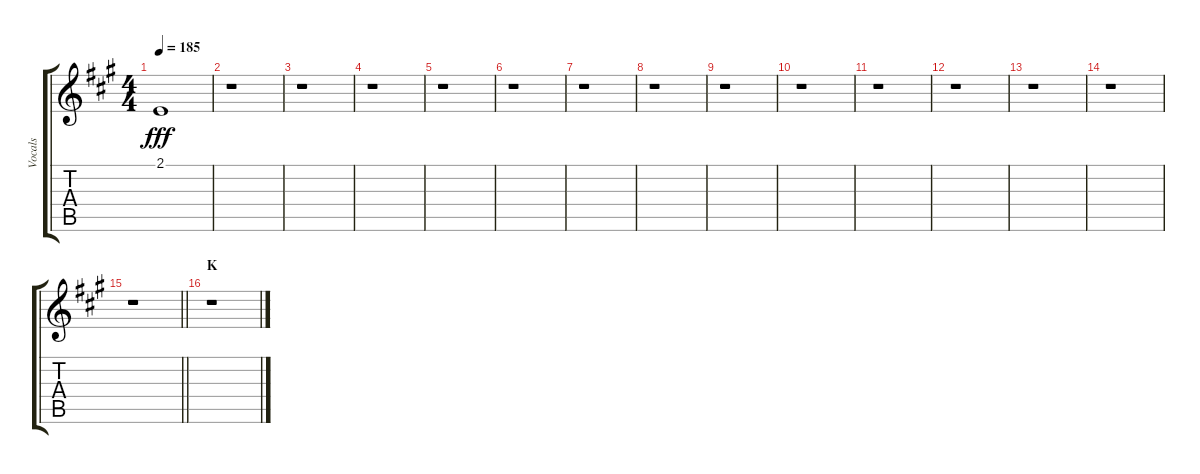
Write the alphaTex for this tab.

\track ("Vocals" "Vocals") {instrument voiceoohs}
\staff {score tabs}
\tuning (D4 A3 F3 C3 G2 D2) {hide}
\ts (4 4)
\tempo 185
\clef g2
\ks a
2.1{t}.1{dy fff} |
r.1 |
r.1 |
r.1 |
r.1 |
r.1 |
r.1 |
r.1 |
r.1 |
r.1 |
r.1 |
r.1 |
r.1 |
r.1 |
\barLineRight lightlight
r.1 |
\section ("" "K")
r.1
